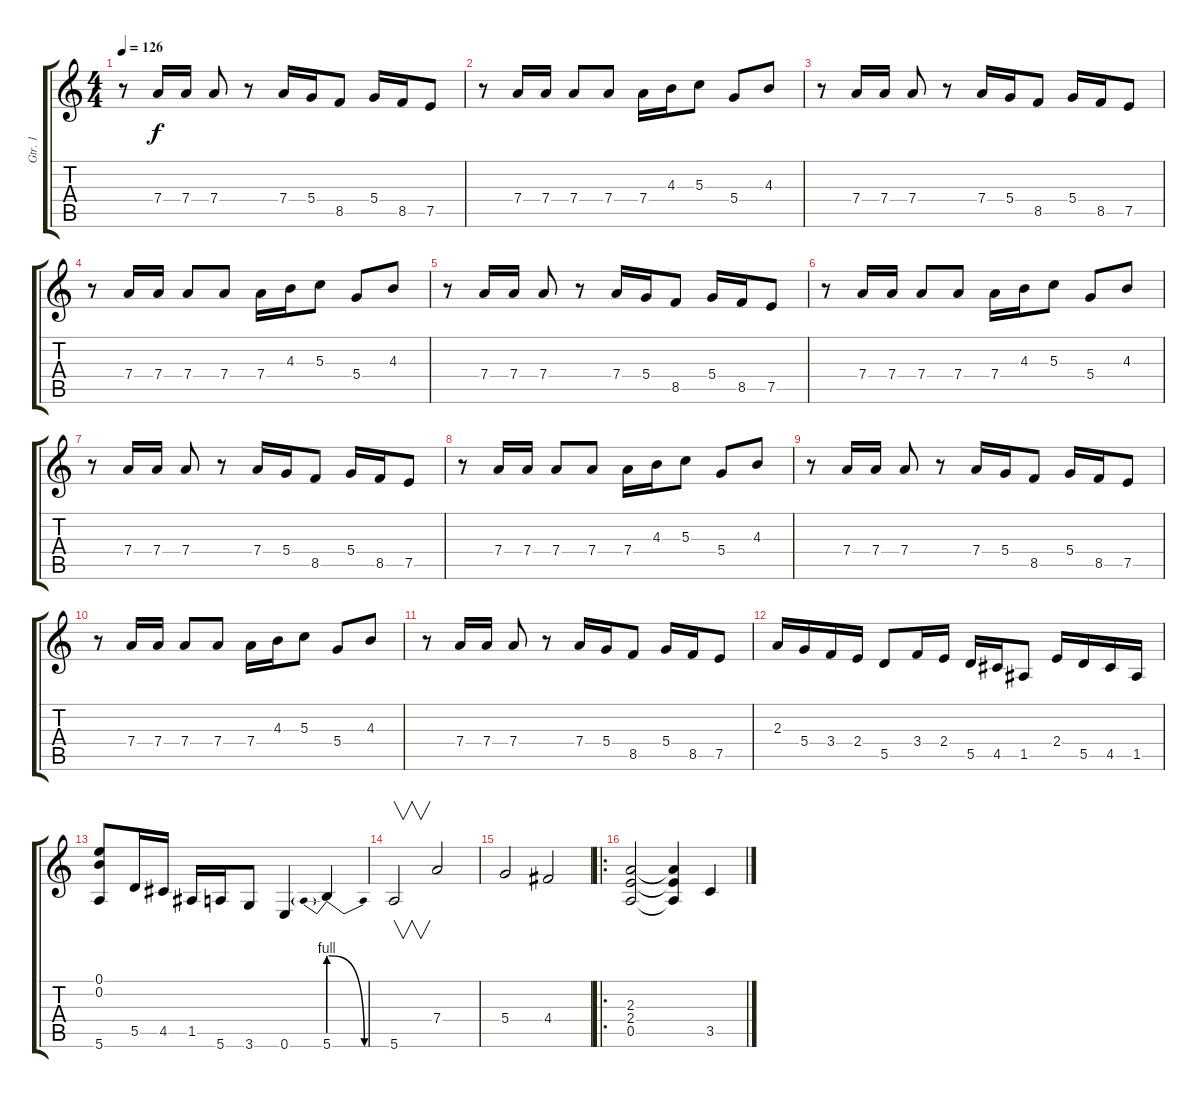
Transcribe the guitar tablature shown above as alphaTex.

\track ("Gtr. 1" "Gtr. 1") {instrument distortionguitar}
\staff {score tabs}
\tuning (E4 B3 G3 D3 A2 E2) {hide}
\ts (4 4)
\tempo 126
\clef g2
\ks c
r.8{dy f} 7.4.16 7.4.16 7.4.8 r.8 7.4.16 5.4.16 8.5.8 5.4.16 8.5.16 7.5.8 |
r.8 7.4.16 7.4.16 7.4.8 7.4.8 7.4.16 4.3.16 5.3.8 5.4.8 4.3.8 |
r.8 7.4.16 7.4.16 7.4.8 r.8 7.4.16 5.4.16 8.5.8 5.4.16 8.5.16 7.5.8 |
r.8 7.4.16 7.4.16 7.4.8 7.4.8 7.4.16 4.3.16 5.3.8 5.4.8 4.3.8 |
r.8 7.4.16 7.4.16 7.4.8 r.8 7.4.16 5.4.16 8.5.8 5.4.16 8.5.16 7.5.8 |
r.8 7.4.16 7.4.16 7.4.8 7.4.8 7.4.16 4.3.16 5.3.8 5.4.8 4.3.8 |
r.8 7.4.16 7.4.16 7.4.8 r.8 7.4.16 5.4.16 8.5.8 5.4.16 8.5.16 7.5.8 |
r.8 7.4.16 7.4.16 7.4.8 7.4.8 7.4.16 4.3.16 5.3.8 5.4.8 4.3.8 |
r.8 7.4.16 7.4.16 7.4.8 r.8 7.4.16 5.4.16 8.5.8 5.4.16 8.5.16 7.5.8 |
r.8 7.4.16 7.4.16 7.4.8 7.4.8 7.4.16 4.3.16 5.3.8 5.4.8 4.3.8 |
r.8 7.4.16 7.4.16 7.4.8 r.8 7.4.16 5.4.16 8.5.8 5.4.16 8.5.16 7.5.8 |
2.3.16 5.4.16 3.4.16 2.4.16 5.5.8 3.4.16 2.4.16 5.5.16 4.5.16 1.5.8 2.4.16 5.5.16 4.5.16 1.5.16 |
(0.1 0.2 5.6).8 5.5.16 4.5.16 1.5.16 5.6.16 3.6.8 0.6.4 5.6{be (prebendrelease 0 4 60 0)}.4 |
5.6.2{v} 7.4.2 |
5.4.2 4.4.2 |
\ro
(2.3 2.4 0.5).2 (2.3{t} 2.4{t} 0.5{t}).4 3.5{ss}.4
